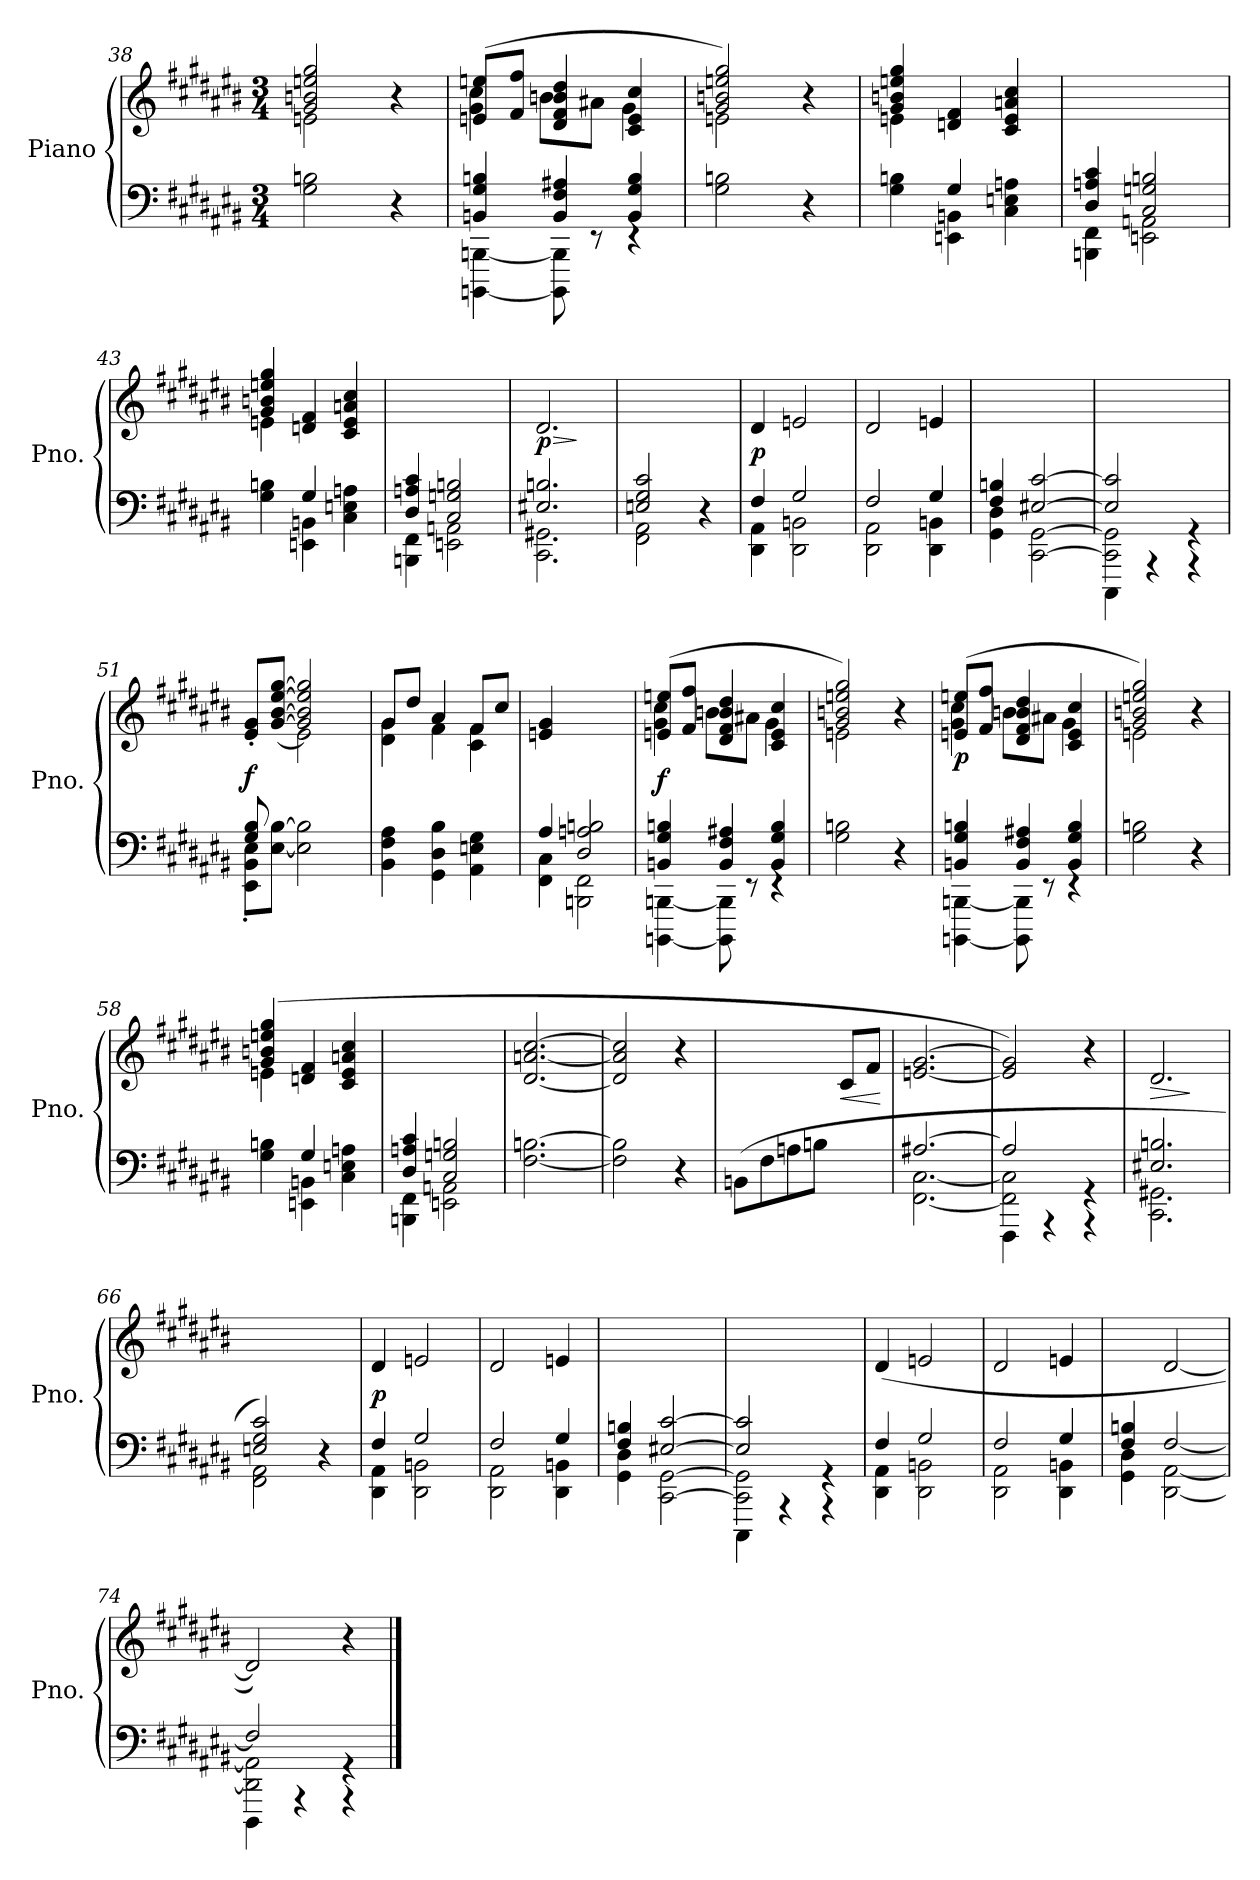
**kern	**kern	**dynam
*part1	*part1	*part1
*staff2	*staff1	*staff1/2
*I"Piano	*	*
*I'Pno.	*	*
*clefF4	*clefG2	*
*k[f#c#g#d#a#e#b#]	*k[f#c#g#d#a#e#b#]	*
*M3/4	*M3/4	*
=38	=38	=38
*	*^	*
2G#\ 2Bn\	2g#/ 2bn/ 2een/ 2gg#/	2en\	.
4r	4r	4ryy	.
=39	=39	=39	=39
*^	*	*	*
!	!	!	!	!LO:DY:a=2
4BBn/ 4G#/ 4Bn/	[4BBBBn\ [4BBBn\	(8en/ 8een/L	4g#\ 4cc#\	other-dynamics
.	.	8f#/ 8ff#/J	.	.
4BB/ 4F#/ 4A#X/	8BBBB\] 8BBB\]	4d#/ 4f#/ 4bn/ 4dd#/	8b\L	.
.	8rEE	.	8a#X\J	.
4BB/ 4G#/ 4B/	4rEE	4c#/ 4e/ 4cc#/	4g#\	.
*v	*v	*	*	*
=40	=40	=40	=40
2G#\ 2Bn\	2g#/ 2bn/ 2een/ 2gg#/)	2en\	.
4r	4r	4ryy	.
!!LO:PB:g=z	!!
=41	=41	=41	=41
*^	*	*	*
4ryy	4G#\ 4Bn\	((4g#/ 4bn/ 4een/ 4gg#/	4en\	.
4G#/	4EEn\ 4BBn\	4dn/ 4f#/	2ryy	.
4ryy	4C#\ 4En\ 4An\	4c#/ 4e/ 4an/ 4cc#/	.	.
*	*	*v	*v	*
=42	=42	=42	=42
4D#/ 4An/ 4c#/	4BBBn\ 4FF#\	4ryy	.
2C#/ 2Gn/ 2Bn/))	2EEn\ 2AAn\	2ryy	.
=43	=43	=43	=43
*	*	*^	*
4ryy	4G#\ 4Bn\	(4g#/ 4bn/ 4een/ 4gg#/	4en\	.
4G#/	4EEn\ 4BBn\	4dn/ 4f#/	2ryy	.
4ryy	4C#\ 4En\ 4An\	4c#/ 4e/ 4an/ 4cc#/	.	.
*	*	*v	*v	*
=44	=44	=44	=44
4D#/ 4An/ 4c#/	4BBBn\ 4FF#\	4ryy	.
2C#/ 2Gn/ 2Bn/)	2EEn\ 2AAn\	2ryy	.
=45	=45	=45	=45
!	!	!	!LO:HP:b
!	!	!	!LO:DY:n=1:b
2.E#X/ 2.Bn/	2.CC#\ 2.GG#X\	(2.d#/	> p
*v	*v	*	*
.	.	]
=46	=46	=46
*^	*	*
2En/ 2G#/ 2c#/)	2FF#\ 2AA#\	2ryy	.
4ryy	4r	4ryy	.
=47	=47	=47	=47
!	!	!	!LO:DY:a=2
4F#/	4DD#\ 4AA#\	(4d#/	p
2G#/	2DD#\ 2BBn\	2en/	.
=48	=48	=48	=48
2F#/	2DD#\ 2AA#\	2d#/	.
4G#/	4DD#\ 4BBn\	4en/	.
=49	=49	=49	=49
*	*^	*	*
4F#/ 4Bn/	4ryy	4GG#\ 4D#\	2.ryy	.
[2E#X/ [2c#/	2ryy	[2CC#\ [2GG#\	.	.
!!LO:LB:g=z
=50	=50	=50	=50	=50
2E#/] 2c#/])	2CC#\] 2GG#\]	4CCC#\	2ryy	.
.	.	4rAAA	.	.
4ryy	4rGG	4rAAA	4ryy	.
=51	=51	=51	=51	=51
*	*	*	*^	*
!	!	!	!	!	!LO:DY:a=2
*	*v	*v	*	*	*
8G#/ 8B#/L	8EE#\' 8BB#\' 8E#\'L	8e#/' 8g#/'L	8ryy	f
2ryy	[8E#\ [8B#\J	[8g#/ [8b#/ [8ee#/ [8gg#/J	[8e#\J	.
.	2E#\] 2B#\]	2g#/] 2b#/] 2ee#/] 2gg#/]	2e#\]	.
8ryy	.	.	.	.
*v	*v	*	*	*
=52	=52	=52	=52
4BB#\ 4F#\ 4A#\	(8g#/L	4d#\ 4g#\	.
.	8dd#/J	.	.
4GG#\ 4D#\ 4B#\	4a#/	4f#\	.
4AA#\ 4En\ 4G#\	8f#/L	4c#\ 4f#\	.
.	8cc#/J	.	.
=53	=53	=53	=53
*^	*	*	*
*	*^	*	*	*
4ryy	4A#/	4FF#\ 4C#\	4en/ 4g#/	4ryy	.
2D#/ 2An/ 2Bn/)	2ryy	2BBBn\ 2FF#\	2ryy	2ryy	.
=54	=54	=54	=54	=54	=54
!	!	!	!	!	!LO:DY:a=2
*	*v	*v	*	*	*
4BBn/ 4G#/ 4Bn/	[4BBBBn\ [4BBBn\	(8en/ 8een/L	4g#\ 4cc#\	f
.	.	8f#/ 8ff#/J	.	.
4BB/ 4F#/ 4A#X/	8BBBB\] 8BBB\]	4d#/ 4f#/ 4bn/ 4dd#/	8b\L	.
.	8rEE	.	8a#X\J	.
4BB/ 4G#/ 4B/	4rEE	4c#/ 4e/ 4cc#/	4g#\	.
*v	*v	*	*	*
=55	=55	=55	=55
2G#\ 2Bn\	2g#/ 2bn/ 2een/ 2gg#/)	2en\	.
4r	4r	4ryy	.
=56	=56	=56	=56
*^	*	*	*
!	!	!	!	!LO:DY:b
4BBn/ 4G#/ 4Bn/	[4BBBBn\ [4BBBn\	(8en/ 8een/L	4g#\ 4cc#\	p
.	.	8f#/ 8ff#/J	.	.
4BB/ 4F#/ 4A#X/	8BBBB\] 8BBB\]	4d#/ 4f#/ 4bn/ 4dd#/	8b\L	.
.	8rEE	.	8a#X\J	.
4BB/ 4G#/ 4B/	4rEE	4c#/ 4e/ 4cc#/	4g#\	.
*v	*v	*	*	*
!!LO:LB:g=z	!!
=57	=57	=57	=57
2G#\ 2Bn\	2g#/ 2bn/ 2een/ 2gg#/)	2en\	.
4r	4r	4ryy	.
=58	=58	=58	=58
*^	*	*	*
4ryy	4G#\ 4Bn\	(4g#/ 4bn/ 4een/ 4gg#/	4en\	.
4G#/	4EEn\ 4BBn\	4dn/ 4f#/	2ryy	.
4ryy	4C#\ 4En\ 4An\	4c#/ 4e/ 4an/ 4cc#/	.	.
*	*	*v	*v	*
=59	=59	=59	=59
4D#/ 4An/ 4c#/	4BBBn\ 4FF#\	4ryy	.
2C#/ 2Gn/ 2Bn/)	2EEn\ 2AAn\	2ryy	.
*v	*v	*	*
=60	=60	=60
[2.F#\ [2.Bn\	[2.d#/ [2.an/ [2.cc#/	.
=61	=61	=61
2F#\] 2B\]	2d#/] 2a/] 2cc#/]	.
4r	4r	.
=62	=62	=62
(8BBn\L	2ryy	.
8F#\	.	.
8An\	.	.
8Bn\J	.	.
!	!	!LO:HP:b
4ryy	8c#/L	<
.	8f#/J	.
.	.	[
=63	=63	=63
*^	*	*
[2.A#X/	[2.FF#\ [2.C#\	[2.en/ [2.g#/	.
=64	=64	=64	=64
*	*^	*^	*
2A#/]	2FF#\] 2C#\]	4FFF#\	2e/] 2g#/])	2ryy	.
.	.	4rAAA	.	.	.
4ryy	4rGG	4rAAA	4r	4ryy	.
=65	=65	=65	=65	=65	=65
!	!	!	!	!	!LO:HP:b
*	*v	*v	*	*	*
*	*	*v	*v	*
2.E#X/ 2.Bn/	2.CC#\ 2.GG#X\	(2.d#/	>
*v	*v	*	*
.	.	]
=66	=66	=66
*^	*	*
2En/ 2G#/ 2c#/)	2FF#\ 2AA#\	2ryy	.
4ryy	4r	4ryy	.
!!LO:LB:g=z
=67	=67	=67	=67
!	!	!	!LO:DY:a=2
4F#/	4DD#\ 4AA#\	(4d#/	p
2G#/	2DD#\ 2BBn\	2en/	.
=68	=68	=68	=68
2F#/	2DD#\ 2AA#\	2d#/	.
4G#/	4DD#\ 4BBn\	4en/	.
=69	=69	=69	=69
*	*^	*	*
4F#/ 4Bn/	4ryy	4GG#\ 4D#\	2.ryy	.
[2E#X/ [2c#/	2ryy	[2CC#\ [2GG#\	.	.
=70	=70	=70	=70	=70
2E#/] 2c#/])	2CC#\] 2GG#\]	4CCC#\	2ryy	.
.	.	4rAAA	.	.
4ryy	4rGG	4rAAA	4ryy	.
*	*v	*v	*	*
=71	=71	=71	=71
4F#/	4DD#\ 4AA#\	(4d#/	.
2G#/	2DD#\ 2BBn\	2en/	.
=72	=72	=72	=72
2F#/	2DD#\ 2AA#\	2d#/	.
4G#/	4DD#\ 4BBn\	4en/	.
=73	=73	=73	=73
*^	*^	*^	*
4F#/ 4Bn/	4ryy	4ryy	4GG#\ 4D#\	4ryy	4ryy	.
2ryy	[2F#/	2ryy	[2DD#\ [2AA#\	[2d#/	2ryy	.
*	*	*v	*v	*	*	*
=74	=74	=74	=74	=74	=74
2F#/]	2DD#\] 2AA#\]	4DDD#\	2d#/])	2ryy	.
.	.	4rAAA	.	.	.
4ryy	4rGG	4rAAA	4ryy	4r	.
*v	*v	*v	*	*	*
*	*v	*v	*
==	==	==
*-	*-	*-
